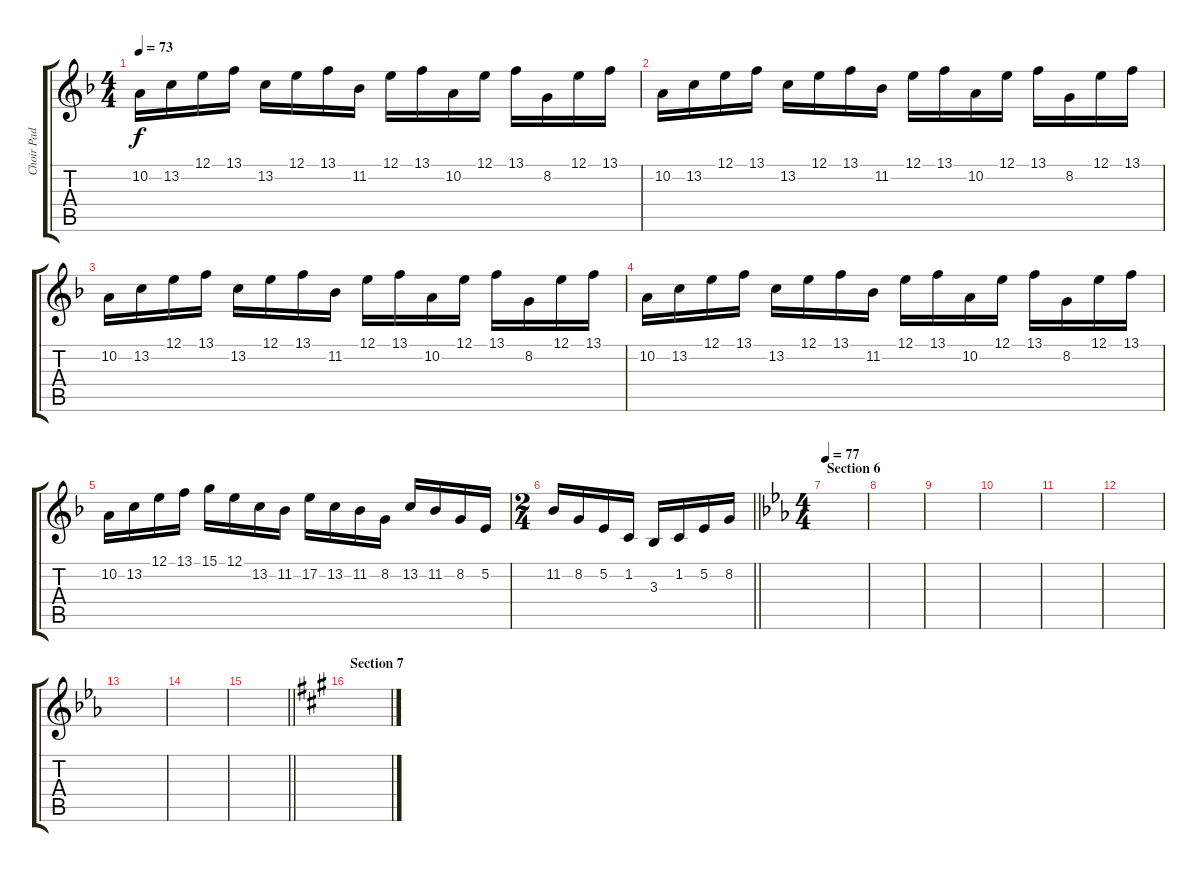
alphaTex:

\track ("Choir Pad" "Choir Pad") {instrument choiraahs}
\staff {score tabs}
\tuning (E4 B3 G3 D3 A2 E2) {hide}
\ts (4 4)
\tempo 73
\clef g2
\ks dminor
10.2.16{dy f} 13.2.16 12.1.16 13.1.16 13.2.16 12.1.16 13.1.16 11.2.16 12.1.16 13.1.16 10.2.16 12.1.16 13.1.16 8.2.16 12.1.16 13.1.16 |
10.2.16 13.2.16 12.1.16 13.1.16 13.2.16 12.1.16 13.1.16 11.2.16 12.1.16 13.1.16 10.2.16 12.1.16 13.1.16 8.2.16 12.1.16 13.1.16 |
10.2.16 13.2.16 12.1.16 13.1.16 13.2.16 12.1.16 13.1.16 11.2.16 12.1.16 13.1.16 10.2.16 12.1.16 13.1.16 8.2.16 12.1.16 13.1.16 |
10.2.16 13.2.16 12.1.16 13.1.16 13.2.16 12.1.16 13.1.16 11.2.16 12.1.16 13.1.16 10.2.16 12.1.16 13.1.16 8.2.16 12.1.16 13.1.16 |
10.2.16 13.2.16 12.1.16 13.1.16 15.1.16 12.1.16 13.2.16 11.2.16 17.2.16 13.2.16 11.2.16 8.2.16 13.2.16 11.2.16 8.2.16 5.2.16 |
\ts (2 4)
\barLineRight lightlight
11.2.16 8.2.16 5.2.16 1.2.16 3.3.16 1.2.16 5.2.16 8.2.16 |
\ts (4 4)
\section ("" "Section 6")
\tempo 77
\ks cminor
|
|
|
|
|
|
|
|
\barLineRight lightlight
|
\section ("" "Section 7")
\ks f#minor
